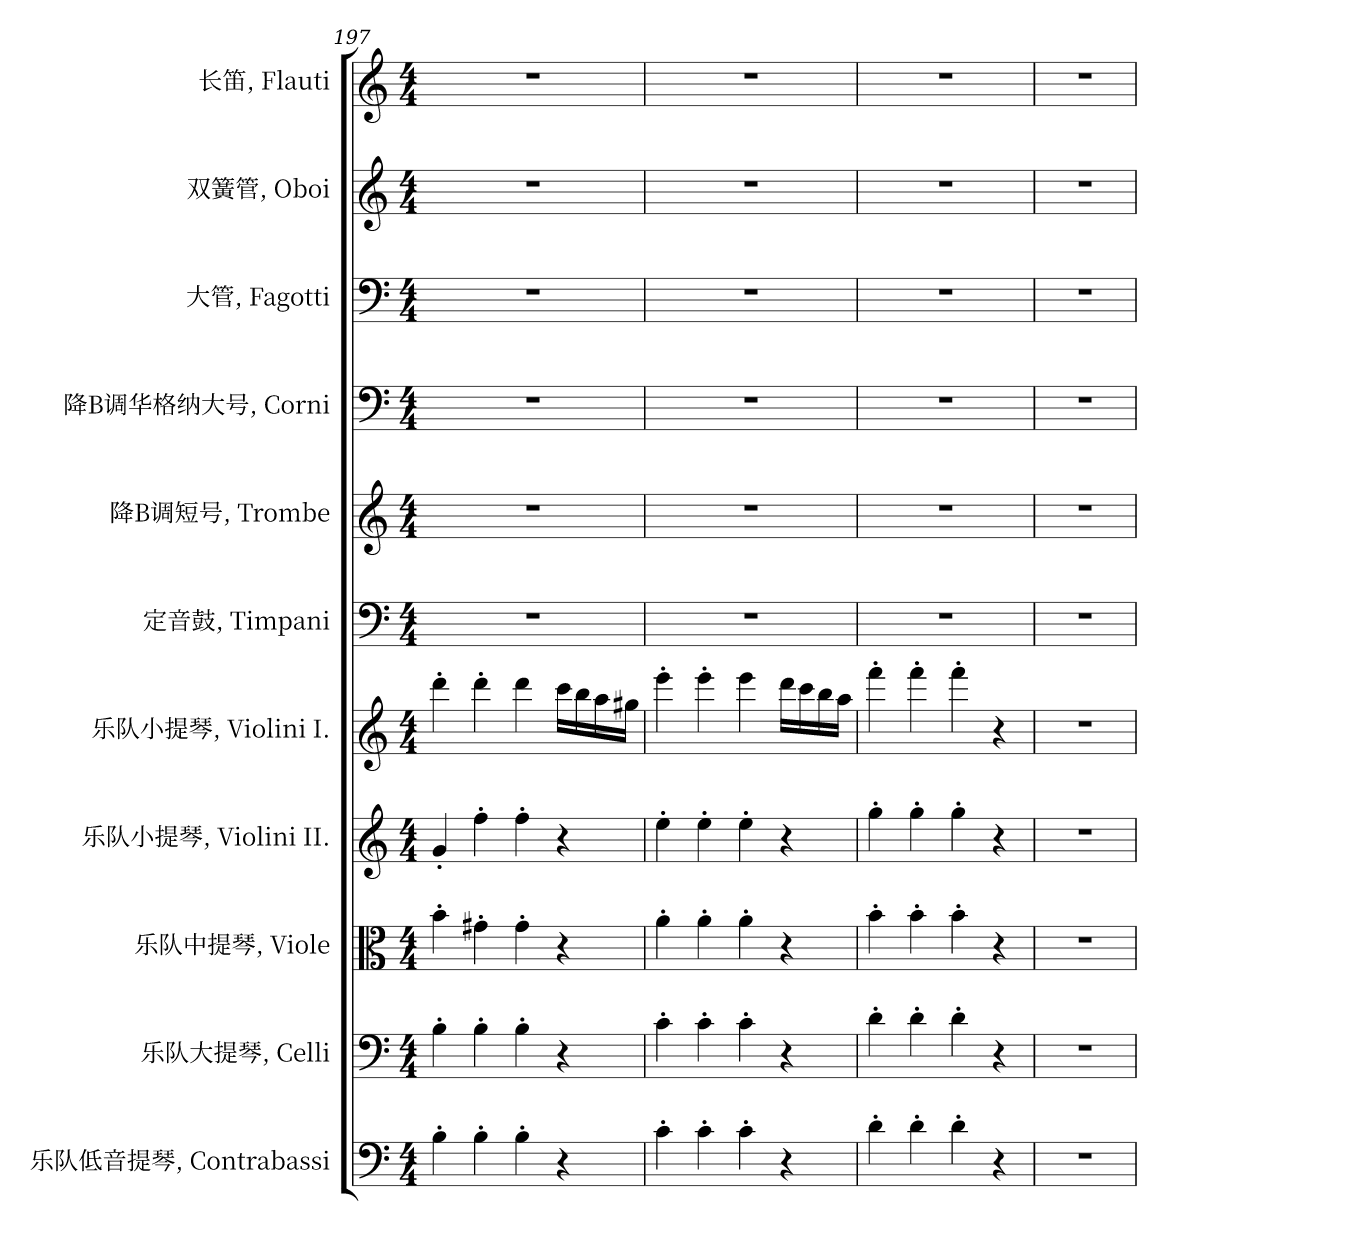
**kern	**kern	**kern	**kern	**kern	**kern	**kern	**kern	**kern	**kern	**kern
*part11	*part10	*part9	*part8	*part7	*part6	*part5	*part4	*part3	*part2	*part1
*staff11	*staff10	*staff9	*staff8	*staff7	*staff6	*staff5	*staff4	*staff3	*staff2	*staff1
*I"乐队低音提琴, Contrabassi	*I"乐队大提琴, Celli	*I"乐队中提琴, Viole	*I"乐队小提琴, Violini II.	*I"乐队小提琴, Violini I.	*I"定音鼓, Timpani	*I"降B调短号, Trombe	*I"降B调华格纳大号, Corni	*I"大管, Fagotti	*I"双簧管, Oboi	*I"长笛, Flauti
*I'Cbs.	*	*	*	*	*I'Timp.	*	*	*	*I'Ob.	*I'Fl.
*clefF4	*clefF4	*clefC3	*clefG2	*clefG2	*clefF4	*clefG2	*clefF4	*clefF4	*clefG2	*clefG2
*ITrd7c12	*	*	*	*	*	*ITrd1c2	*ITrd1c2	*	*	*
*k[]	*k[]	*k[]	*k[]	*k[]	*k[]	*k[b-e-]	*k[b-e-]	*k[]	*k[]	*k[]
*M4/4	*M4/4	*M4/4	*M4/4	*M4/4	*M4/4	*M4/4	*M4/4	*M4/4	*M4/4	*M4/4
=197	=197	=197	=197	=197	=197	=197	=197	=197	=197	=197
4BB'\	4B'\	4b'\	4g'/	4ddd'\	1r	1r	1r	1r	1r	1r
4BB'\	4B'\	4g#X'\	4ff'\	4ddd'\	.	.	.	.	.	.
4BB'\	4B'\	4g#'\	4ff'\	4ddd\	.	.	.	.	.	.
4r	4r	4r	4r	16ccc\LL	.	.	.	.	.	.
.	.	.	.	16bb\	.	.	.	.	.	.
.	.	.	.	16aa\	.	.	.	.	.	.
.	.	.	.	16gg#X\JJ	.	.	.	.	.	.
!!LO:PB:g=z
=198	=198	=198	=198	=198	=198	=198	=198	=198	=198	=198
4C'\	4c'\	4a'\	4ee'\	4eee'\	1r	1r	1r	1r	1r	1r
4C'\	4c'\	4a'\	4ee'\	4eee'\	.	.	.	.	.	.
4C'\	4c'\	4a'\	4ee'\	4eee\	.	.	.	.	.	.
4r	4r	4r	4r	16ddd\LL	.	.	.	.	.	.
.	.	.	.	16ccc\	.	.	.	.	.	.
.	.	.	.	16bb\	.	.	.	.	.	.
.	.	.	.	16aa\JJ	.	.	.	.	.	.
=199	=199	=199	=199	=199	=199	=199	=199	=199	=199	=199
4D'\	4d'\	4b'\	4gg'\	4fff'\	1r	1r	1r	1r	1r	1r
4D'\	4d'\	4b'\	4gg'\	4fff'\	.	.	.	.	.	.
4D'\	4d'\	4b'\	4gg'\	4fff'\	.	.	.	.	.	.
4r	4r	4r	4r	4r	.	.	.	.	.	.
=200	=200	=200	=200	=200	=200	=200	=200	=200	=200	=200
1r	1r	1r	1r	1r	1r	1r	1r	1r	1r	1r
=	=	=	=	=	=	=	=	=	=	=
*-	*-	*-	*-	*-	*-	*-	*-	*-	*-	*-
